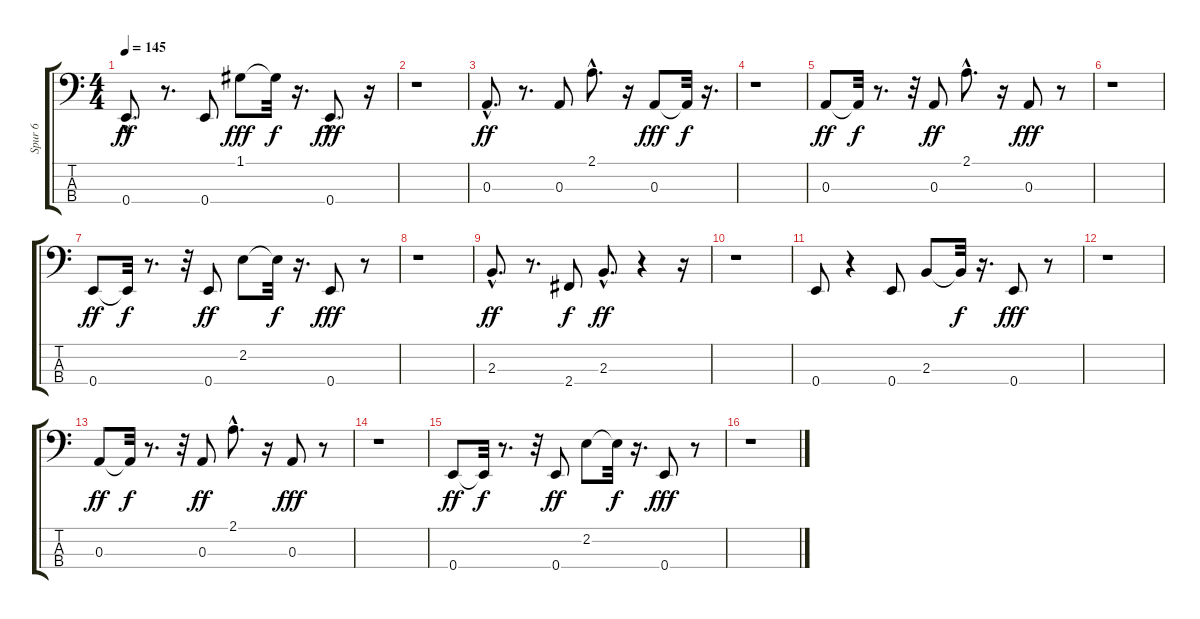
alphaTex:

\track ("Spur 6" "Spur 6") {instrument electricbassfinger}
\staff {score tabs}
\tuning (G2 D2 A1 E1) {hide}
\ts (4 4)
\tempo 145
\clef f4
\ks c
0.4{hac}.8{d dy ff} r.8{d} 0.4.8 1.1.8{dy fff} 1.1{t}.32{dy f} r.16{d} 0.4{hac}.8{d dy fff} r.16 |
r.1 |
0.3{hac}.8{d dy ff} r.8{d} 0.3.8 2.1{hac}.8{d} r.16 0.3.8{dy fff} 0.3{t}.32{dy f} r.16{d} |
r.1 |
0.3.8{dy ff} 0.3{t}.32{dy f} r.8{d} r.32 0.3.8{dy ff} 2.1{hac}.8{d} r.16 0.3.8{dy fff} r.8 |
r.1 |
0.4.8{dy ff} 0.4{t}.32{dy f} r.8{d} r.32 0.4.8{dy ff} 2.2.8 2.2{t}.32{dy f} r.16{d} 0.4.8{dy fff} r.8 |
r.1 |
2.3{hac}.8{d dy ff} r.8{d} 2.4.8{dy f} 2.3{hac}.8{d dy ff} r.4 r.16 |
r.1 |
0.4.8 r.4 0.4.8 2.3.8 2.3{t}.32{dy f} r.16{d} 0.4.8{dy fff} r.8 |
r.1 |
0.3.8{dy ff} 0.3{t}.32{dy f} r.8{d} r.32 0.3.8{dy ff} 2.1{hac}.8{d} r.16 0.3.8{dy fff} r.8 |
r.1 |
0.4.8{dy ff} 0.4{t}.32{dy f} r.8{d} r.32 0.4.8{dy ff} 2.2.8 2.2{t}.32{dy f} r.16{d} 0.4.8{dy fff} r.8 |
r.1
